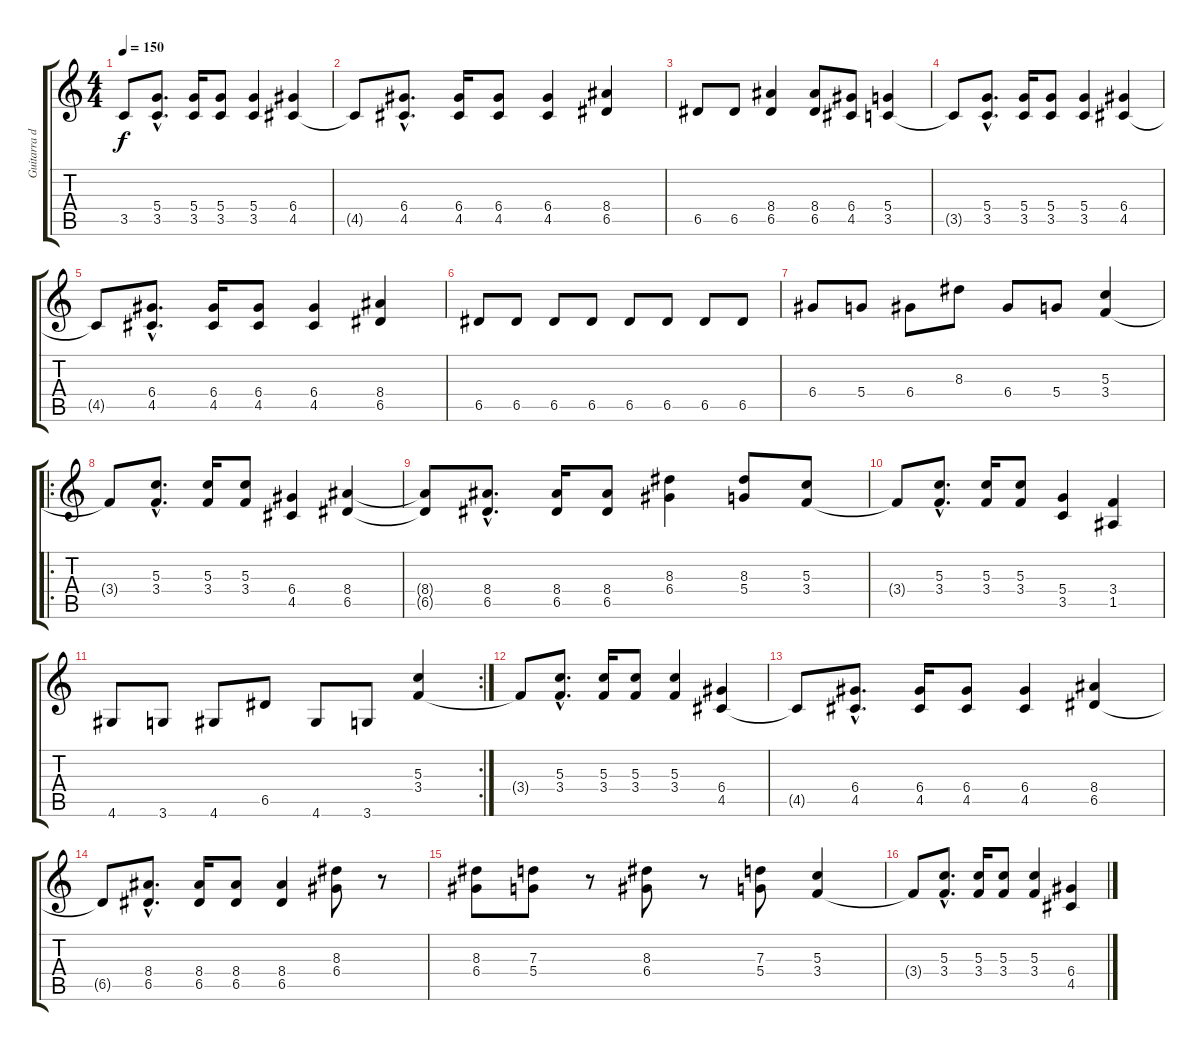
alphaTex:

\track ("Guitarra de Fondo" "Guitarra d") {instrument distortionguitar}
\staff {score tabs}
\tuning (E4 B3 G3 D3 A2 E2) {hide}
\ts (4 4)
\tempo 150
\clef g2
\ks c
3.5{t}.8{dy f} (5.4{hac} 3.5{hac}).8{d} (5.4 3.5).16 (5.4 3.5).8 (5.4 3.5).4 (6.4 4.5).4 |
4.5{t}.8 (6.4{hac} 4.5{hac}).8{d} (6.4 4.5).16 (6.4 4.5).8 (6.4 4.5).4 (8.4 6.5).4 |
6.5.8 6.5.8 (8.4 6.5).4 (8.4 6.5).8 (6.4 4.5).8 (5.4 3.5).4 |
3.5{t}.8 (5.4{hac} 3.5{hac}).8{d} (5.4 3.5).16 (5.4 3.5).8 (5.4 3.5).4 (6.4 4.5).4 |
4.5{t}.8 (6.4{hac} 4.5{hac}).8{d} (6.4 4.5).16 (6.4 4.5).8 (6.4 4.5).4 (8.4 6.5).4 |
6.5.8 6.5.8 6.5.8 6.5.8 6.5.8 6.5.8 6.5.8 6.5.8 |
6.4.8 5.4.8 6.4.8 8.3.8 6.4.8 5.4.8 (5.3 3.4).4 |
\ro
3.4{t}.8 (5.3{hac} 3.4{hac}).8{d} (5.3 3.4).16 (5.3 3.4).8 (6.4 4.5).4 (8.4 6.5).4 |
(8.4{t} 6.5{t}).8 (8.4{hac} 6.5{hac}).8{d} (8.4 6.5).16 (8.4 6.5).8 (8.3 6.4).4 (8.3 5.4).8 (5.3 3.4).8 |
3.4{t}.8 (5.3{hac} 3.4{hac}).8{d} (5.3 3.4).16 (5.3 3.4).8 (5.4 3.5).4 (3.4 1.5).4 |
\rc 2
4.6.8 3.6.8 4.6.8 6.5.8 4.6.8 3.6.8 (5.3 3.4).4 |
3.4{t}.8 (5.3{hac} 3.4{hac}).8{d} (5.3 3.4).16 (5.3 3.4).8 (5.3 3.4).4 (6.4 4.5).4 |
4.5{t}.8 (6.4{hac} 4.5{hac}).8{d} (6.4 4.5).16 (6.4 4.5).8 (6.4 4.5).4 (8.4 6.5).4 |
6.5{t}.8 (8.4{hac} 6.5{hac}).8{d} (8.4 6.5).16 (8.4 6.5).8 (8.4 6.5).4 (8.3 6.4).8 r.8 |
(8.3 6.4).8 (7.3 5.4).8 r.8 (8.3 6.4).8 r.8 (7.3 5.4).8 (5.3 3.4).4 |
3.4{t}.8 (5.3{hac} 3.4{hac}).8{d} (5.3 3.4).16 (5.3 3.4).8 (5.3 3.4).4 (6.4 4.5).4
